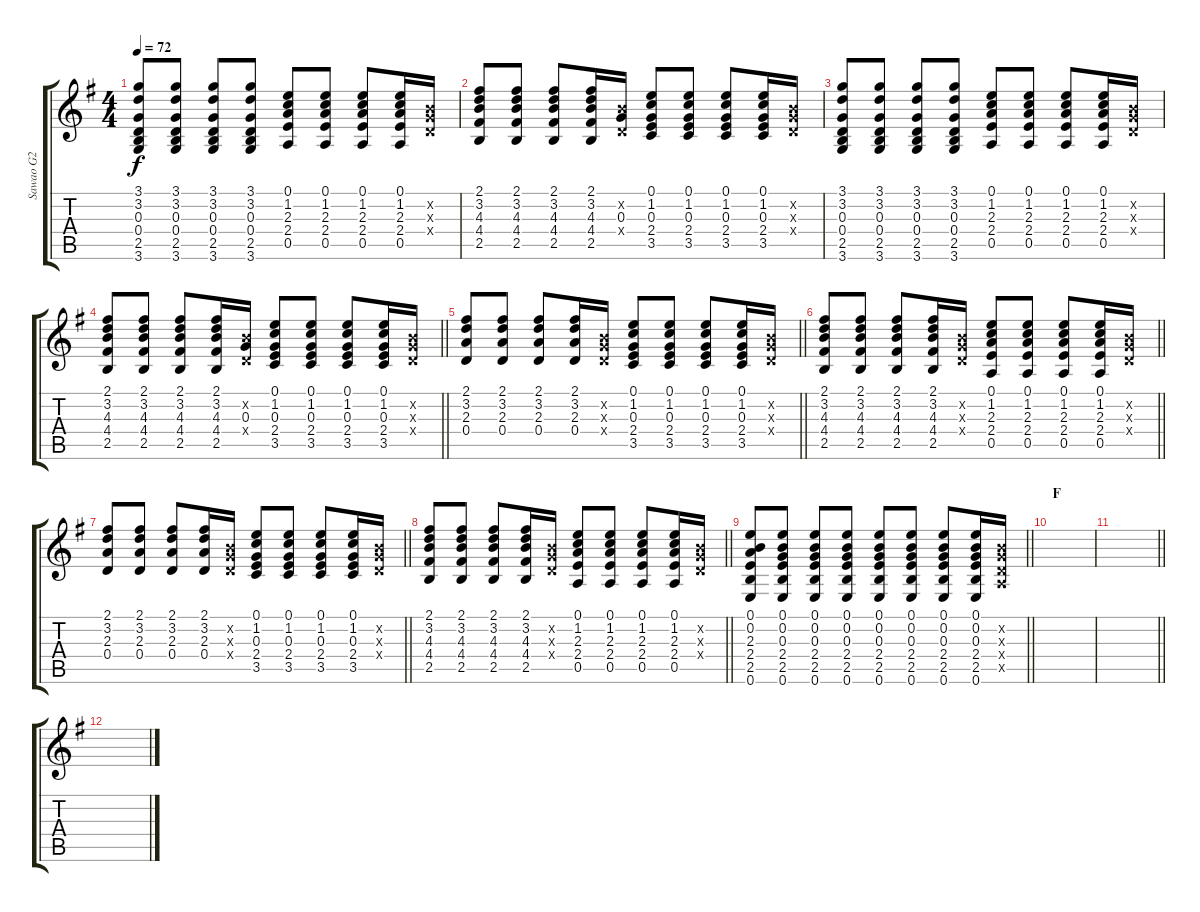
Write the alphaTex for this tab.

\track ("Sawao G2" "Sawao G2") {instrument overdrivenguitar}
\staff {score tabs}
\tuning (E4 B3 G3 D3 A2 E2) {hide}
\ts (4 4)
\tempo 72
\clef g2
\ks g
(3.1 3.2 0.3 0.4 2.5 3.6).8{dy f} (3.1 3.2 0.3 0.4 2.5 3.6).8 (3.1 3.2 0.3 0.4 2.5 3.6).8 (3.1 3.2 0.3 0.4 2.5 3.6).8 (0.1 1.2 2.3 2.4 0.5).8 (0.1 1.2 2.3 2.4 0.5).8 (0.1 1.2 2.3 2.4 0.5).8 (0.1 1.2 2.3 2.4 0.5).16 (0.2{x} 0.3{x} 0.4{x}).16 |
(2.1 3.2 4.3 4.4 2.5).8 (2.1 3.2 4.3 4.4 2.5).8 (2.1 3.2 4.3 4.4 2.5).8 (2.1 3.2 4.3 4.4 2.5).16 (0.2{x} 0.3 0.4{x}).16 (0.1 1.2 0.3 2.4 3.5).8 (0.1 1.2 0.3 2.4 3.5).8 (0.1 1.2 0.3 2.4 3.5).8 (0.1 1.2 0.3 2.4 3.5).16 (0.2{x} 0.3{x} 0.4{x}).16 |
(3.1 3.2 0.3 0.4 2.5 3.6).8 (3.1 3.2 0.3 0.4 2.5 3.6).8 (3.1 3.2 0.3 0.4 2.5 3.6).8 (3.1 3.2 0.3 0.4 2.5 3.6).8 (0.1 1.2 2.3 2.4 0.5).8 (0.1 1.2 2.3 2.4 0.5).8 (0.1 1.2 2.3 2.4 0.5).8 (0.1 1.2 2.3 2.4 0.5).16 (0.2{x} 0.3{x} 0.4{x}).16 |
\barLineRight lightlight
(2.1 3.2 4.3 4.4 2.5).8 (2.1 3.2 4.3 4.4 2.5).8 (2.1 3.2 4.3 4.4 2.5).8 (2.1 3.2 4.3 4.4 2.5).16 (0.2{x} 0.3 0.4{x}).16 (0.1 1.2 0.3 2.4 3.5).8 (0.1 1.2 0.3 2.4 3.5).8 (0.1 1.2 0.3 2.4 3.5).8 (0.1 1.2 0.3 2.4 3.5).16 (0.2{x} 0.3{x} 0.4{x}).16 |
\section ("" "")
\barLineRight lightlight
(2.1 3.2 2.3 0.4).8 (2.1 3.2 2.3 0.4).8 (2.1 3.2 2.3 0.4).8 (2.1 3.2 2.3 0.4).16 (0.2{x} 0.3{x} 0.4{x}).16 (0.1 1.2 0.3 2.4 3.5).8 (0.1 1.2 0.3 2.4 3.5).8 (0.1 1.2 0.3 2.4 3.5).8 (0.1 1.2 0.3 2.4 3.5).16 (0.2{x} 0.3{x} 0.4{x}).16 |
\barLineRight lightlight
(2.1 3.2 4.3 4.4 2.5).8 (2.1 3.2 4.3 4.4 2.5).8 (2.1 3.2 4.3 4.4 2.5).8 (2.1 3.2 4.3 4.4 2.5).16 (0.2{x} 0.3{x} 0.4{x}).16 (0.1 1.2 2.3 2.4 0.5).8 (0.1 1.2 2.3 2.4 0.5).8 (0.1 1.2 2.3 2.4 0.5).8 (0.1 1.2 2.3 2.4 0.5).16 (0.2{x} 0.3{x} 0.4{x}).16 |
\barLineRight lightlight
(2.1 3.2 2.3 0.4).8 (2.1 3.2 2.3 0.4).8 (2.1 3.2 2.3 0.4).8 (2.1 3.2 2.3 0.4).16 (0.2{x} 0.3{x} 0.4{x}).16 (0.1 1.2 0.3 2.4 3.5).8 (0.1 1.2 0.3 2.4 3.5).8 (0.1 1.2 0.3 2.4 3.5).8 (0.1 1.2 0.3 2.4 3.5).16 (0.2{x} 0.3{x} 0.4{x}).16 |
\barLineRight lightlight
(2.1 3.2 4.3 4.4 2.5).8 (2.1 3.2 4.3 4.4 2.5).8 (2.1 3.2 4.3 4.4 2.5).8 (2.1 3.2 4.3 4.4 2.5).16 (0.2{x} 0.3{x} 0.4{x}).16 (0.1 1.2 2.3 2.4 0.5).8 (0.1 1.2 2.3 2.4 0.5).8 (0.1 1.2 2.3 2.4 0.5).8 (0.1 1.2 2.3 2.4 0.5).16 (0.2{x} 0.3{x} 0.4{x}).16 |
\barLineRight lightlight
(0.1 0.2 2.3 2.4 2.5 0.6).8 (0.1 0.2 0.3 2.4 2.5 0.6).8 (0.1 0.2 0.3 2.4 2.5 0.6).8 (0.1 0.2 0.3 2.4 2.5 0.6).8 (0.1 0.2 0.3 2.4 2.5 0.6).8 (0.1 0.2 0.3 2.4 2.5 0.6).8 (0.1 0.2 0.3 2.4 2.5 0.6).8 (0.1 0.2 0.3 2.4 2.5 0.6).16 (0.2{x} 0.3{x} 0.4{x} 0.5{x}).16 |
\section ("" "F")
|
\barLineRight lightlight
|
\section ("" "")
